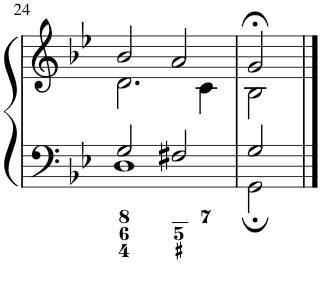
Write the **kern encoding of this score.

**kern	**kern
*part1	*part1
*staff2	*staff1
*I"Piano	*
*I'Pno.	*
!!LO:PB:g=z
*clefF4	*clefG2
*k[b-e-]	*k[b-e-]
*M4/4	*M4/4
*met(c)	*met(c)
=24	=24
*^	*^
2G/	1D	2b-/	2.d\
2F#X/	.	2a/	.
.	.	.	4c\
=25	=25	=25	=25
2G/	2GG;\	2g;</	2B-\
*v	*v	*	*
*	*v	*v
==	==
*-	*-
